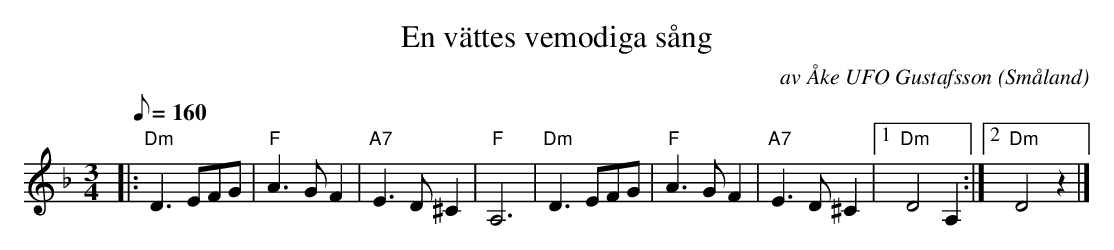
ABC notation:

X:1
T:En vättes vemodiga sång
C:av Åke UFO Gustafsson
O:Småland
M:3/4
L:1/8
Q:160
K:F
|: "Dm"D3 EFG | "F"A3 G F2 | "A7"E3 D ^C2 | "F"A,6 | "Dm"D3 EFG | "F"A3 G F2 | "A7"E3 D ^C2 |1 "Dm"D4 A,2 :|2 "Dm"D4 z2 |]
